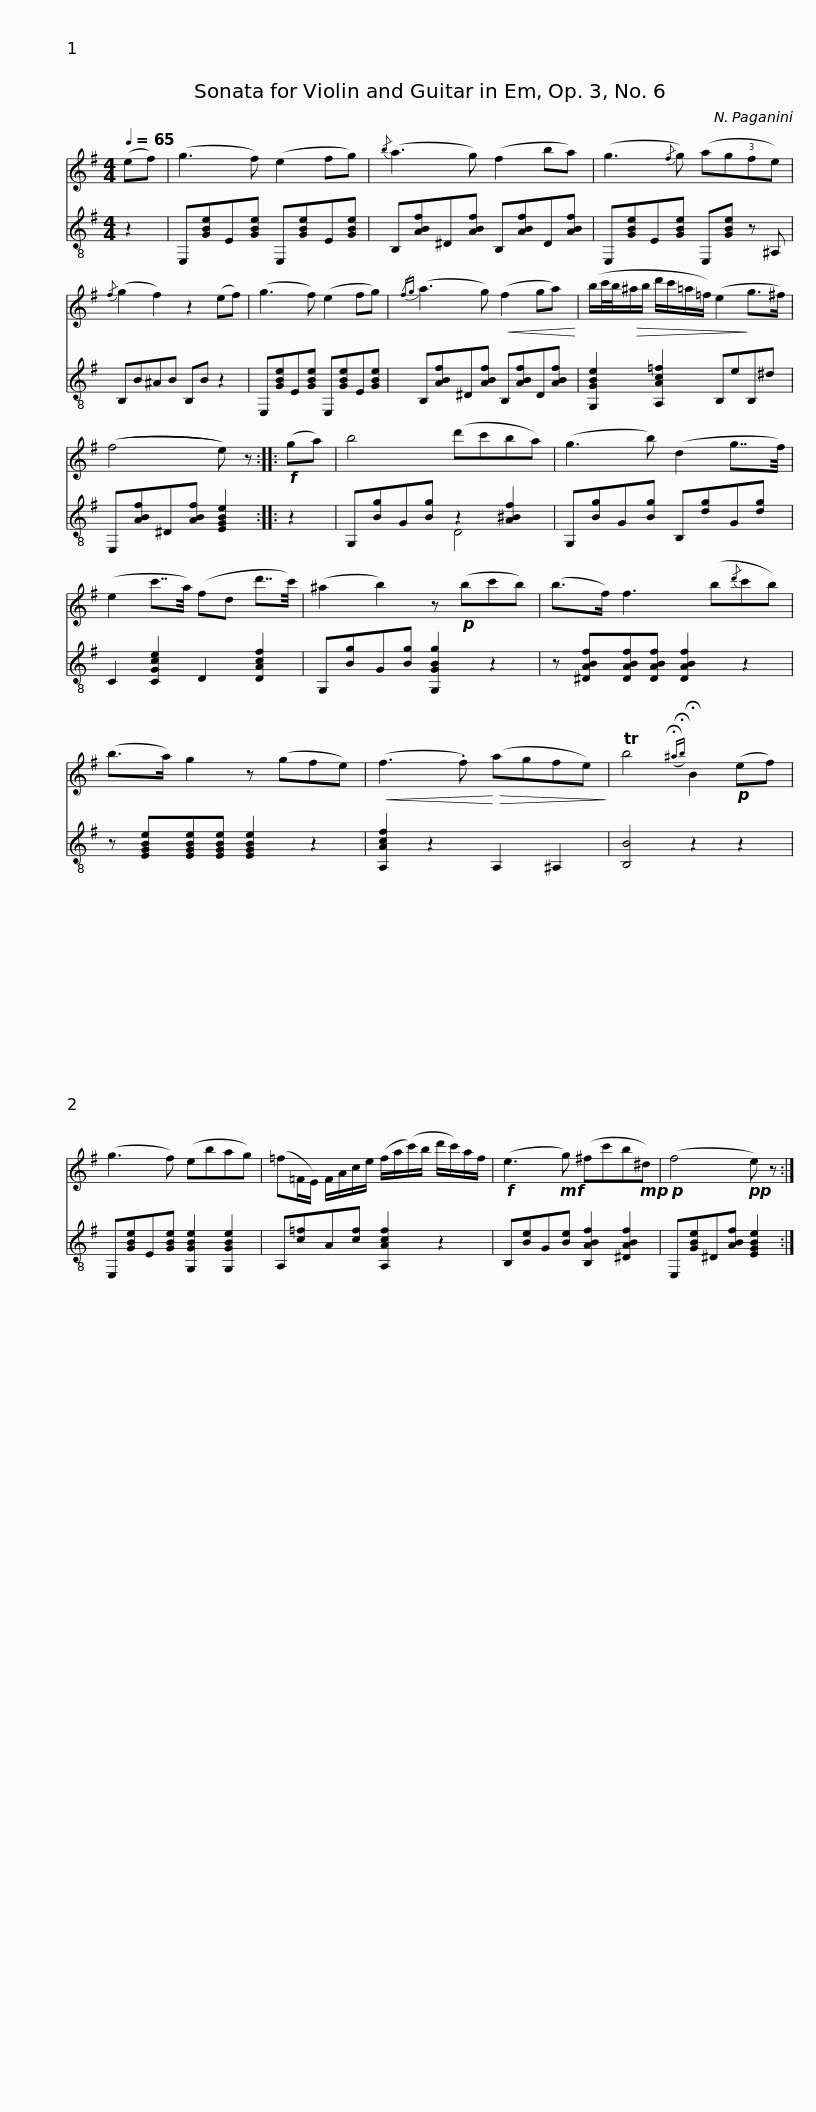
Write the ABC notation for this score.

X:1
%%score 1 ( 2 3 )
L:1/8
Q:1/4=65
M:4/4
I:linebreak $
K:G
V:1 treble
V:2 treble-8
V:3 treble-8
V:1
 (ef) | (g3 f) (e2 fg) |{/b} (a3 g) (f2 ba) | (g3{/f} g) (ag!3!fe) |{/f} (g2 f2) z2 (ef) |$ %5
 (g3 f) (e2 fg) |{/fg} (a3 g)!<(! (f2 ga)!<)! | (b/c'/4b/4!>(!^a/b/ d'/c'/=a/=f/) (e2!>)! g>^f) | ((f4 e)) z ::$!f! (ga) | %10
 b4 (d'c'ba) | (g3 b) (d2 g7/4f/4) | (e2 c'7/4a/4) (fd d'7/4c'/4) | (^a2 b2) z!p! (bc'b) |$ (b>f) f3 (b{/d'}c'b) | %15
 (b>a) g2 z (gfe) |!<(! (f3 .f)!<)!!>(! (agfe)!>)! | Tb4({!fermata!^a!fermata!b)} !fermata!B2!p! (ef) | (g3 f) (ebag) |$ (=f=F/E/) F/A/c/e/ (f/a/(c'/)b/ d'/c'/)a/f/ | %20
!f! (e3!mf! g) (^fc'b!mp!^d) |!p! (f4!pp! e) z :| %22
V:2
 z2 | E,[GBe]E[GBe] E,[GBe]E[GBe] | B,[ABf]^D[ABf] B,[ABf]D[ABf] | E,[GBe]E[GBe] E,[GBe] z ^A, | B,B^AB B,B z2 |$ %5
 E,[GBe]E[GBe] E,[GBe]E[GBe] | B,[ABf]^D[ABf] B,[ABf]D[ABf] | [G,GBe]2 [A,Ac=f]2 B,eB,^d | E,[ABf]^D[ABf] [EGBe]2 ::$ z2 | %10
 G,[Bg]G[Bg] z2 [A^Bf]2 | G,[Bg]G[Bg] B,[dg]G[dg] | C2 [CGce]2 D2 [DAcf]2 | G,[Bg]G[Bg] [G,GBg]2 z2 |$ z [^DABf][DABf][DABf] [DABf]2 z2 | %15
 z [EGBe][EGBe][EGBe] [EGBe]2 z2 | [A,Acf]2 z2 A,2 ^A,2 | [B,B]4 z2 z2 | E,[GBe]E[GBe] [G,GBe]2 [G,GBe]2 |$ A,[c=f]A[cf] [A,Acf]2 z2 | %20
 B,[Be]G[Be] [B,ABf]2 [^DABf]2 | E,[GBe]^D[ABf] [EGBe]2 :| %22
V:3
 x2 | x8 | x8 | x8 | x8 |$ %5
 x8 | x8 | x8 | x6 ::$ x2 | %10
 x4 D4 | x8 | x8 | x8 |$ x8 | %15
 x8 | x8 | x8 | x8 |$ x8 | %20
 x8 | x6 :| %22
